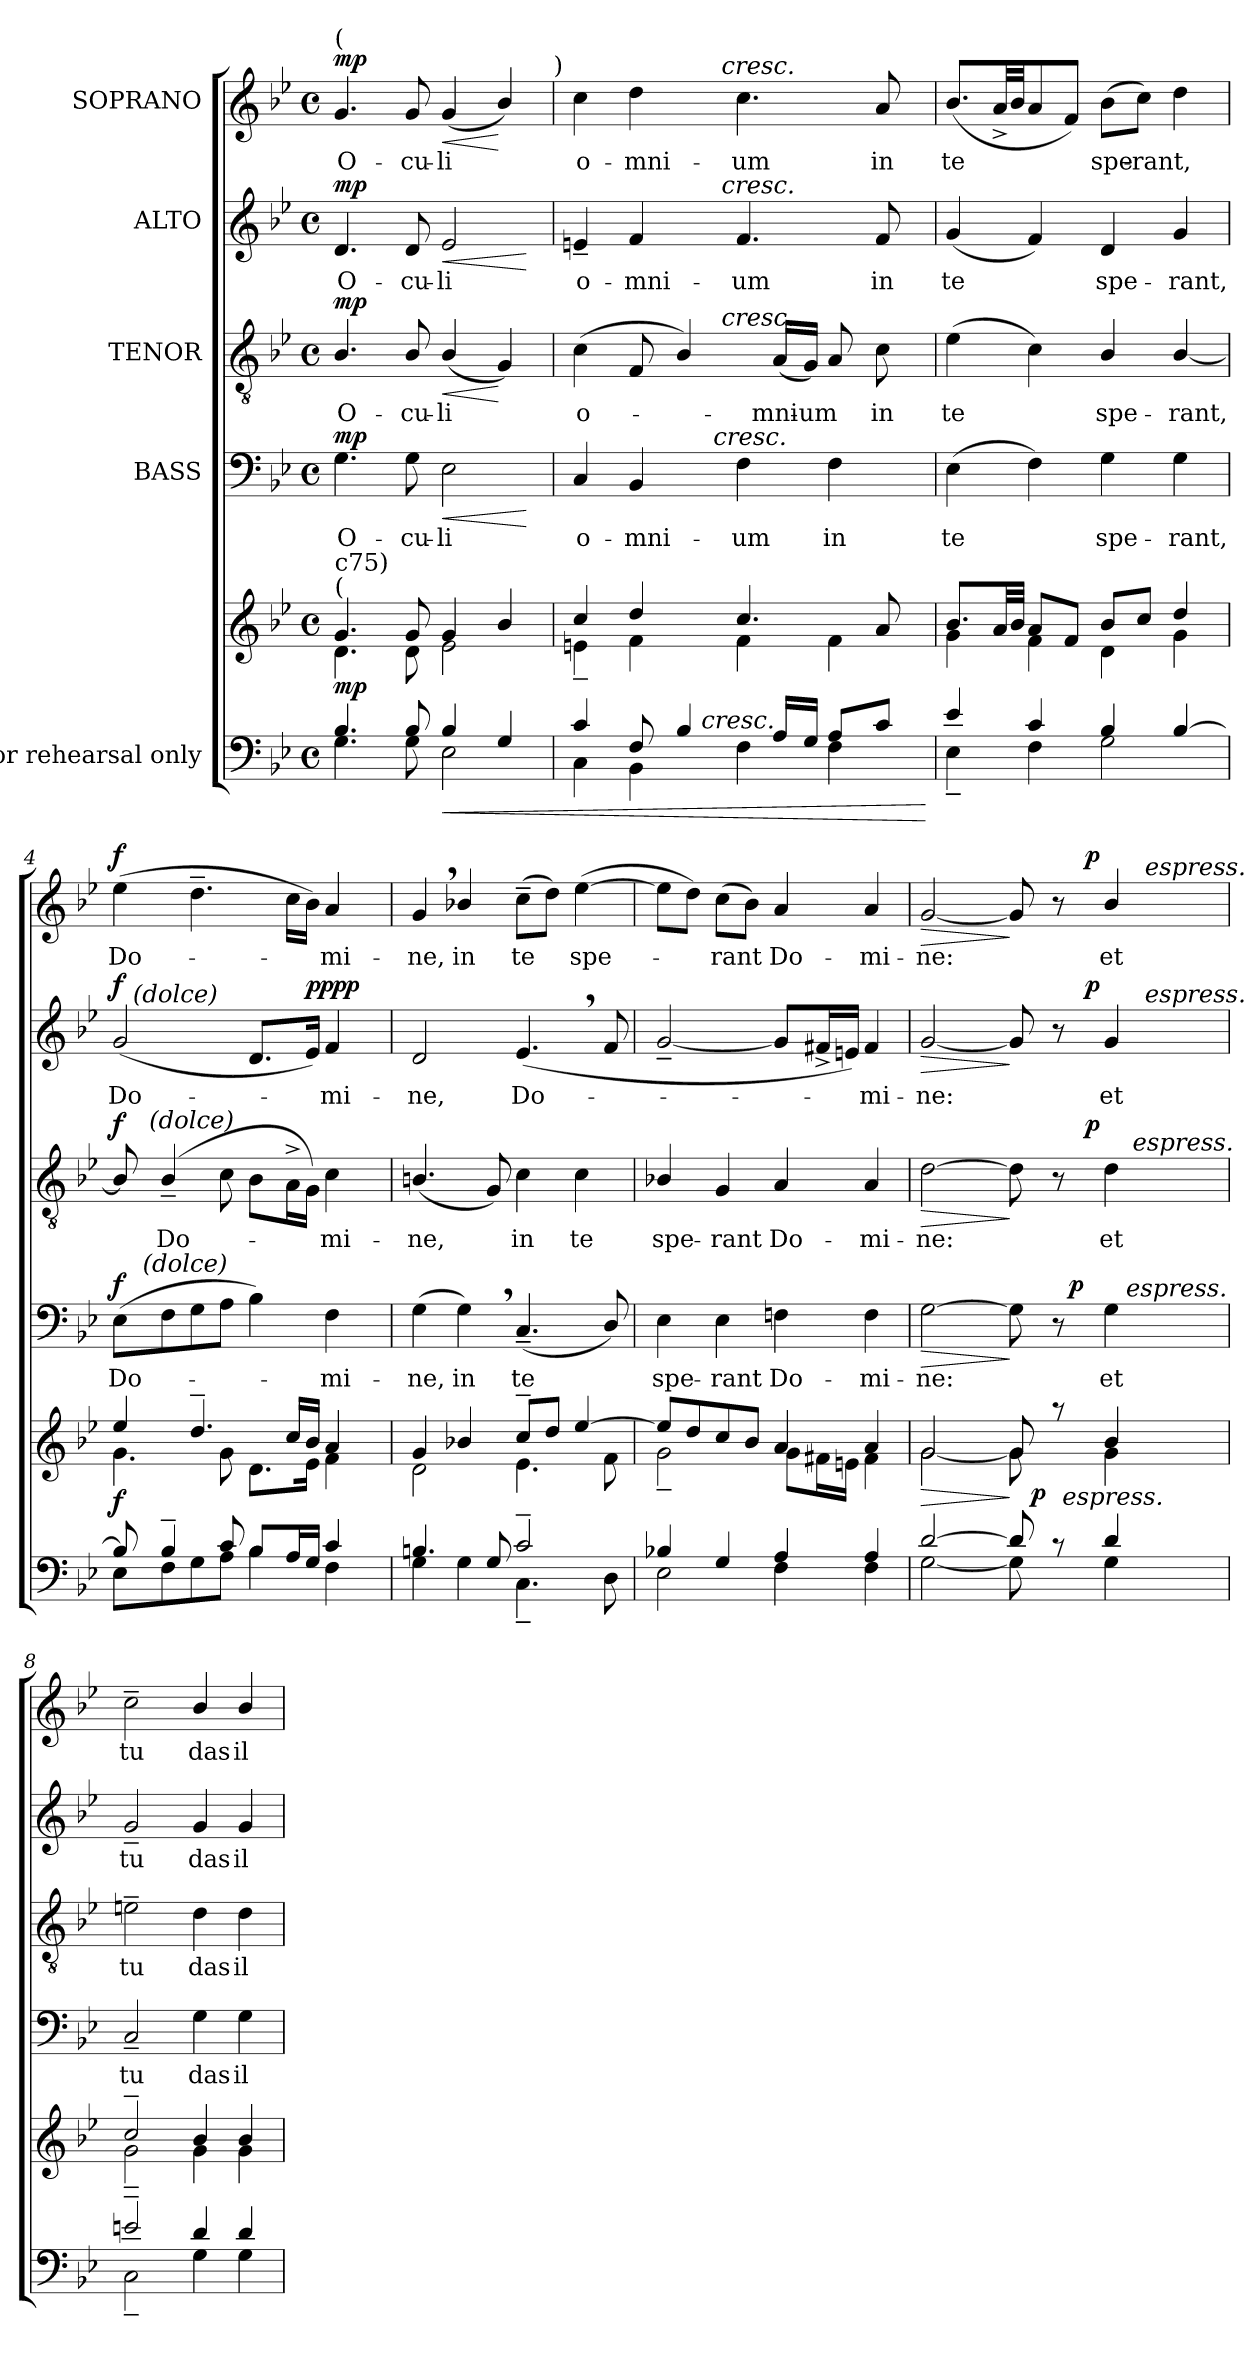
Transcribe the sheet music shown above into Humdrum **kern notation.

**kern	**kern	**dynam	**kern	**text	**dynam	**kern	**text	**dynam	**kern	**text	**dynam	**kern	**text	**dynam
*part5	*part5	*part5	*part4	*part4	*part4	*part3	*part3	*part3	*part2	*part2	*part2	*part1	*part1	*part1
*staff6	*staff5	*staff5/6	*staff4	*staff4	*staff4	*staff3	*staff3	*staff3	*staff2	*staff2	*staff2	*staff1	*staff1	*staff1
*I"for rehearsal only	*	*	*I"BASS	*	*	*I"TENOR	*	*	*I"ALTO	*	*	*I"SOPRANO	*	*
*clefF4	*clefG2	*	*clefF4	*	*	*clefGv2	*	*	*clefG2	*	*	*clefG2	*	*
*k[b-e-]	*k[b-e-]	*	*k[b-e-]	*	*	*k[b-e-]	*	*	*k[b-e-]	*	*	*k[b-e-]	*	*
*B-:	*B-:	*	*B-:	*	*	*B-:	*	*	*B-:	*	*	*B-:	*	*
*M4/4	*M4/4	*	*M4/4	*	*	*M4/4	*	*	*M4/4	*	*	*M4/4	*	*
*met(c)	*met(c)	*	*met(c)	*	*	*met(c)	*	*	*met(c)	*	*	*met(c)	*	*
*MM113	*MM113	*	*MM113	*	*	*MM113	*	*	*MM113	*	*	*MM113	*	*
=1	=1	=1	=1	=1	=1	=1	=1	=1	=1	=1	=1	=1	=1	=1
*^	*^	*	*	*	*	*	*	*	*	*	*	*	*	*
!	!	!	!	!	!	!	!	!	!	!	!	!	!	!LO:TX:a:t=(	!	!
!	!	!LO:TX:a:t=(	!	!	!	!	!	!	!	!	!	!	!	!	!	!
!	!	!LO:TX:a:t=c75)	!	!	!	!	!	!	!	!	!	!	!	!	!	!
!	!	!	!	!LO:DY:a=2	!	!LO:LY:b	!LO:DY:a	!	!LO:LY:b	!LO:DY:a	!	!LO:LY:b	!LO:DY:a	!	!LO:LY:b	!LO:DY:a
4.B-/	4.G\	4.g/	4.d\	mp	4.G\	O-	mp	4.B-/	O-	mp	4.d/	O-	mp	4.g/	O-	mp
!	!	!	!	!	!	!LO:LY:b	!	!	!LO:LY:b	!	!	!LO:LY:b	!	!	!LO:LY:b	!
8B-/	8G\	8g/	8d\	.	8G\	-cu-	.	8B-/	-cu-	.	8d/	-cu-	.	8g/	-cu-	.
*	*	*	*	*	*	*	*	*	*	*	*	*	*	*MM113	*	*
!	!	!	!	!LO:HP:b=2	!	!LO:LY:b:rj	!LO:HP:b	!	!LO:LY:b:rj	!LO:HP:b	!	!LO:LY:b:rj	!LO:HP:b	!	!LO:LY:b:rj	!LO:HP:b
4B-/	2E-\	4g/	2e-\	<	2E-\	-li	<	(<4B-/	-li	<	2e-/	-li	<	(<4g/	-li	<
4G/	.	4b-/	.	.	.	.	.	4G/)	.	[	.	.	.	4b-/)	.	[
*v	*v	*	*	*	*	*	*	*	*	*	*	*	*	*	*	*
*	*v	*v	*	*	*	*	*	*	*	*	*	*	*	*	*
.	.	.	.	.	[	.	.	.	.	.	[	.	.	.
!	!	!	!	!	!	!	!	!	!	!	!	!LO:TX:a:t=)	!	!
=2	=2	=2	=2	=2	=2	=2	=2	=2	=2	=2	=2	=2	=2	=2
*^	*^	*	*	*	*	*	*	*	*	*	*	*	*	*
!	!	!	!	!	!	!LO:LY:b	!	!	!LO:LY:b	!	!	!LO:LY:b	!	!	!LO:LY:b	!
*	*^	*	*	*	*^	*	*	*^	*	*	*^	*	*	*^	*	*
4c/	4C\	4..ryy	4cc/	4en~<\	.	4C/	3ryy	o-	.	(>4c\	4...ryy	o-	.	4en~</	4...ryy	o-	.	4cc\	4...ryy	o-	.
!	!	!	!	!	!	!	!	!LO:LY:b	!	!	!	!	!	!	!	!LO:LY:b	!	!	!	!LO:LY:b	!
8F/	4BB-\	.	4dd/	4f\	.	4BB-/	.	-mni-	.	8F/	.	.	.	4f/	.	-mni-	.	4dd\	.	-mni-	.
.	.	.	.	.	.	.	12.ryy	.	.	.	.	.	.	.	.	.	.	.	.	.	.
4B-/	.	.	.	.	.	.	.	.	.	4B-/)	.	.	.	.	.	.	.	.	.	.	.
!	!	!LO:TX:a:i:t=cresc.	!	!	!	!	!	!	!	!	!	!	!	!	!	!	!	!	!	!	!
.	.	2ryy	.	.	.	.	.	.	.	.	.	.	.	.	.	.	.	.	.	.	.
!	!	!	!	!	!	!	!LO:TX:a:i:t=cresc.	!	!	!	!	!	!	!	!	!	!	!	!	!	!
.	.	.	.	.	.	.	3ryy	.	.	.	.	.	.	.	.	.	.	.	.	.	.
!	!	!	!	!	!	!	!	!	!	!	!	!	!	!	!	!	!	!	!LO:TX:a:i:t=cresc.	!	!
!	!	!	!	!	!	!	!	!	!	!	!	!	!	!	!LO:TX:a:i:t=cresc.	!	!	!	!	!	!
!	!	!	!	!	!	!	!	!	!	!	!LO:TX:a:i:t=cresc.	!	!	!	!	!	!	!	!	!	!
.	.	.	.	.	.	.	.	.	.	.	2ryy	.	.	.	2ryy	.	.	.	2ryy	.	.
!	!	!	!	!	!	!	!	!LO:LY:b	!	!	!	!	!	!	!	!LO:LY:b	!	!	!	!LO:LY:b	!
.	4F\	.	4.cc/	4f\	.	4F\	.	-um	.	.	.	.	.	4.f/	.	-um	.	4.cc\	.	-um	.
!	!	!	!	!	!	!	!	!	!	!	!	!LO:LY:b	!	!	!	!	!	!	!	!	!
16A/LL	.	.	.	.	.	.	.	.	.	(<16A/LL	.	-mni-	.	.	.	.	.	.	.	.	.
!	!	!	!	!	!	!	!	!	!	!	!	!LO:LY:b	!	!	!	!	!	!	!	!	!
16G/JJ	.	.	.	.	.	.	.	.	.	16G/JJ)	.	-um	.	.	.	.	.	.	.	.	.
!	!	!	!	!	!	!	!	!LO:LY:b	!	!	!	!	!	!	!	!	!	!	!	!	!
8A/L	4F\	.	.	4f\	.	4F\	.	in	.	8A/	.	.	.	.	.	.	.	.	.	.	.
.	.	.	.	.	.	.	6ryy	.	.	.	.	.	.	.	.	.	.	.	.	.	.
!	!	!	!	!	!	!	!	!	!	!	!	!LO:LY:b	!	!	!	!LO:LY:b	!	!	!	!LO:LY:b	!
8c/J	.	.	8a/	.	.	.	.	.	.	8c\	.	in	.	8f/	.	in	.	8a/	.	in	.
.	.	16ryy	.	.	.	.	.	.	.	.	.	.	.	.	.	.	.	.	.	.	.
.	.	.	.	.	.	.	24ryy	.	.	.	.	.	.	.	.	.	.	.	.	.	.
.	.	.	.	.	.	.	.	.	.	.	32ryy	.	.	.	32ryy	.	.	.	32ryy	.	.
*	*	*	*v	*v	*	*	*	*	*	*	*	*	*	*	*	*	*	*	*	*	*
.	.	.	.	[	.	.	.	.	.	.	.	.	.	.	.	.	.	.	.	.
=3	=3	=3	=3	=3	=3	=3	=3	=3	=3	=3	=3	=3	=3	=3	=3	=3	=3	=3	=3	=3
*	*	*	*^	*	*	*	*	*	*	*	*	*	*	*	*	*	*	*	*	*
!	!	!	!	!	!	!	!	!LO:LY:b	!	!	!	!LO:LY:b	!	!	!	!LO:LY:b	!	!	!	!LO:LY:b	!
*	*	*	*	*	*	*v	*v	*	*	*	*	*	*	*v	*v	*	*	*v	*v	*	*
*	*v	*v	*	*	*	*	*	*	*v	*v	*	*	*	*	*	*	*	*
4e-/	4E-~<\	8.b-/L	4g\	.	(>4E-\	te	.	(>4e-\	te	.	(<4g/	te	.	(<8.b-/L	te	.
.	.	32a/LL	.	.	.	.	.	.	.	.	.	.	.	32a^</LL	.	.
.	.	32b-/JJJ	.	.	.	.	.	.	.	.	.	.	.	32b-/JJ	.	.
4c/	4F\	8a/L	4f\	.	4F\)	.	.	4c\)	.	.	4f/)	.	.	8a/	.	.
.	.	8f/J	.	.	.	.	.	.	.	.	.	.	.	8f/J)	.	.
!	!	!	!	!	!	!LO:LY:b	!	!	!LO:LY:b	!	!	!LO:LY:b	!	!	!LO:LY:b	!
4B-/	2G\	8b-/L	4d\	.	4G\	spe-	.	4B-/	spe-	.	4d/	spe-	.	(>8b-\L	spe-	.
!	!	!	!	!	!	!	!	!	!	!	!	!	!	!	!LO:LY:b	!
.	.	8cc/J	.	.	.	.	.	.	.	.	.	.	.	8cc\J)	-rant,	.
!	!	!	!	!	!	!LO:LY:b	!	!	!LO:LY:b	!	!	!LO:LY:b	!	!	!	!
[>4B-/	.	4dd/	4g\	.	4G\	-rant,	.	[<4B-/	-rant,	.	4g/	-rant,	.	4dd\	.	.
=4	=4	=4	=4	=4	=4	=4	=4	=4	=4	=4	=4	=4	=4	=4	=4	=4
!	!	!	!	!LO:DY:a=2	!	!LO:LY:b	!LO:DY:a	!	!	!LO:DY:a	!	!LO:LY:b	!LO:DY:a	!	!LO:LY:b	!LO:DY:a
*	*	*	*	*	*^	*	*	*^	*	*	*^	*	*	*	*	*
8B-/]	8E-\L	4ee-/	4.g\	f	(>8E-\L	12ryy	Do-	f	8B-/]	16.ryy	.	f	(<2g/	16ryy	Do-	f	(>4ee-\	Do-	f
!	!	!	!	!	!	!	!	!	!	!	!	!	!	!LO:TX:a:i:t=(dolce)	!	!	!	!	!
.	.	.	.	.	.	.	.	.	.	.	.	.	.	2...ryy	.	.	.	.	.
!	!	!	!	!	!	!LO:TX:a:i:t=(dolce)	!	!	!	!	!	!	!	!	!	!	!	!	!
.	.	.	.	.	.	3%2ryy	.	.	.	.	.	.	.	.	.	.	.	.	.
!	!	!	!	!	!	!	!	!	!	!LO:TX:a:i:t=(dolce)	!	!	!	!	!	!	!	!	!
.	.	.	.	.	.	.	.	.	.	2ryy	.	.	.	.	.	.	.	.	.
!	!	!	!	!	!	!	!	!	!	!	!LO:LY:b	!	!	!	!	!	!	!	!
4B-~>/	8F\	.	.	.	8F\	.	.	.	(<4B-~>/	.	Do-	.	.	.	.	.	.	.	.
.	8G\	4.dd~>/	.	.	8G\	.	.	.	.	.	.	.	.	.	.	.	4.dd~>\	.	.
8c/	8A\J	.	8g\	.	8A\J	.	.	.	8c\	.	.	.	.	.	.	.	.	.	.
8B-/L	4B-\	.	8.d\L	.	4B-\)	.	.	.	8B-\L	.	.	.	8.d/L	.	.	.	.	.	.
.	.	.	.	.	.	.	.	.	.	4ryy	.	.	.	.	.	.	.	.	.
16A/L	.	16cc/LL	.	.	.	.	.	.	16A^>\L	.	.	.	.	.	.	.	16cc\LL	.	.
!	!	!	!	!	!	!	!	!	!	!	!	!	!	!	!	!LO:DY:b	!	!	!
16G/JJ	.	16b-/JJ	16e-\Jk	.	.	.	.	.	16G\JJ)	.	.	.	16e-/Jk)	.	.	pppp	16b-\JJ)	.	.
!	!	!	!	!	!	!	!LO:LY:b	!	!	!	!LO:LY:b	!	!	!	!LO:LY:b	!	!	!LO:LY:b	!
4c/	4F\	4a/	4f\	.	4F\	6.ryy	-mi-	.	4c\	.	-mi-	.	4f/	.	-mi-	.	4a/	-mi-	.
.	.	.	.	.	.	.	.	.	.	8ryy	.	.	.	.	.	.	.	.	.
.	.	.	.	.	.	.	.	.	.	32ryy	.	.	.	.	.	.	.	.	.
!!LO:LB:g=z
=5	=5	=5	=5	=5	=5	=5	=5	=5	=5	=5	=5	=5	=5	=5	=5	=5	=5	=5	=5
!	!	!	!	!	!	!	!LO:LY:b	!	!	!	!LO:LY:b	!	!	!	!LO:LY:b	!	!	!LO:LY:b	!
*	*	*	*	*	*v	*v	*	*	*	*	*	*	*v	*v	*	*	*	*	*
*	*	*	*	*	*	*	*	*v	*v	*	*	*	*	*	*	*	*
4.Bn/	4G\	4g/	2d\	.	(>4G\	-ne,	.	(<4.Bn/	-ne,	.	2d/	-ne,	.	4g,>/	-ne,	.
!	!	!	!	!	!	!LO:LY:b	!	!	!	!	!	!	!	!	!LO:LY:b	!
.	4G\	4b-X/	.	.	4G,>\)	in	.	.	.	.	.	.	.	4b-X/	in	.
8G/	.	.	.	.	.	.	.	8G/)	.	.	.	.	.	.	.	.
!	!	!	!	!	!	!LO:LY:b	!	!	!LO:LY:b	!	!	!LO:LY:b	!	!	!LO:LY:b	!
2c~>/	4.C~<\	8cc~>/L	4.e-\	.	(<4.C~</	te	.	4c\	in	.	(<4.e-,>/	Do-	.	(>8cc~>\L	te	.
.	.	8dd/J	.	.	.	.	.	.	.	.	.	.	.	8dd\J)	.	.
!	!	!	!	!	!	!	!	!	!LO:LY:b	!	!	!	!	!	!LO:LY:b	!
.	.	[>4ee-/	.	.	.	.	.	4c\	te	.	.	.	.	(>[>4ee-\	spe-	.
.	8D\	.	8f\	.	8D/)	.	.	.	.	.	8f/	.	.	.	.	.
=6	=6	=6	=6	=6	=6	=6	=6	=6	=6	=6	=6	=6	=6	=6	=6	=6
!	!	!	!	!	!	!LO:LY:b	!	!	!LO:LY:b	!	!	!	!	!	!	!
4B-X/	2E-\	8ee-/L]	2g~<\	.	4E-\	spe-	.	4B-X/	spe-	.	[<2g~</	.	.	8ee-\L]	.	.
.	.	8dd/	.	.	.	.	.	.	.	.	.	.	.	8dd\J)	.	.
!	!	!	!	!	!	!LO:LY:b	!	!	!LO:LY:b	!	!	!	!	!	!LO:LY:b	!
4G/	.	8cc/	.	.	4E-\	-rant	.	4G/	-rant	.	.	.	.	(>8cc\L	-rant	.
.	.	8b-/J	.	.	.	.	.	.	.	.	.	.	.	8b-\J)	.	.
!	!	!	!	!	!	!LO:LY:b	!	!	!LO:LY:b	!	!	!	!	!	!LO:LY:b	!
4A/	4F\	(4a/	8g\L	.	4Fn\	Do-	.	4A/	Do-	.	8g/L]	.	.	4a/	Do-	.
.	.	.	16f#X\L	.	.	.	.	.	.	.	16f#X^</L	.	.	.	.	.
.	.	.	16en\JJ	.	.	.	.	.	.	.	16en/JJ)	.	.	.	.	.
!	!	!	!	!	!	!LO:LY:b	!	!	!LO:LY:b	!	!	!LO:LY:b	!	!	!LO:LY:b	!
4A/	4F\	4a/	4f#\	.	4F\	-mi-	.	4A/	-mi-	.	4f#/	-mi-	.	4a/	-mi-	.
=7	=7	=7	=7	=7	=7	=7	=7	=7	=7	=7	=7	=7	=7	=7	=7	=7
!	!	!	!	!LO:HP:b	!	!LO:LY:b	!LO:HP:b	!	!LO:LY:b	!LO:HP:b	!	!LO:LY:b	!LO:HP:b	!	!LO:LY:b	!LO:HP:b
*	*^	*	*^	*	*^	*	*	*^	*	*	*^	*	*	*^	*	*
*	*	*	*	*	*	*	*	*^	*	*	*	*^	*	*	*	*^	*	*	*	*^	*	*
[>2d/	[<2G\	3ryy	2g/	[>2g\	3ryy	>	[>2G\	2ryy	3%2ryy	-ne:	>	[>2d\	2ryy	2ryy	-ne:	>	[<2g/	2ryy	2ryy	-ne:	>	[<2g/	2ryy	2ryy	-ne:	>
.	.	6ryy	.	.	6...ryy	.	.	.	.	.	.	.	.	.	.	.	.	.	.	.	.	.	.	.	.	.
8d/]	8G\]	24ryy	8g/	8g\]	.	]	8G\]	8ryy	.	.	]	8d\]	8.ryy	4ryy	.	]	8g/]	8.ryy	4ryy	.	]	8g/]	8.ryy	4ryy	.	]
.	.	96ryy	.	.	.	.	.	.	.	.	.	.	.	.	.	.	.	.	.	.	.	.	.	.	.	.
!	!	!	!	!	!	!LO:DY:a=2	!	!	!	!	!	!	!	!	!	!	!	!	!	!	!	!	!	!	!	!
.	.	3ryy	.	.	.	p	.	.	.	.	.	.	.	.	.	.	.	.	.	.	.	.	.	.	.	.
8rc	8ryy	.	8raa	8ryy	.	.	8r	32ryy	.	.	.	8r	.	.	.	.	8r	.	.	.	.	8r	.	.	.	.
!	!	!	!	!	!LO:TX:b:i:t=espress.	!	!	!	!	!	!	!	!	!	!	!	!	!	!	!	!	!	!	!	!	!
.	.	.	.	.	3ryy	.	.	.	.	.	.	.	.	.	.	.	.	.	.	.	.	.	.	.	.	.
!	!	!	!	!	!	!	!	!	!	!	!LO:DY:a	!	!	!	!	!	!	!	!	!	!	!	!	!	!	!
.	.	.	.	.	.	.	.	4ryy	.	.	p	.	.	.	.	.	.	.	.	.	.	.	.	.	.	.
.	.	.	.	.	.	.	.	.	12ryy	.	.	.	.	.	.	.	.	.	.	.	.	.	.	.	.	.
!	!	!	!	!	!	!	!	!	!	!	!	!	!	!	!	!LO:DY:a	!	!	!	!	!LO:DY:a	!	!	!	!	!LO:DY:a
.	.	.	.	.	.	.	.	.	.	.	.	.	4ryy	.	.	p	.	4ryy	.	.	p	.	4ryy	.	.	p
!	!	!	!	!	!	!	!	!	!	!LO:LY:b	!	!	!	!	!LO:LY:b	!	!	!	!	!LO:LY:b	!	!	!	!	!LO:LY:b	!
4d/	4G\	.	4b-/	4g\	.	.	4G\	.	24ryy	et	.	4d\	.	16ryy	et	.	4g/	.	16.ryy	et	.	4b-/	.	16.ryy	et	.
.	.	.	.	.	.	.	.	.	96ryy	.	.	.	.	.	.	.	.	.	.	.	.	.	.	.	.	.
!	!	!	!	!	!	!	!	!	!LO:TX:a:i:t=espress.	!	!	!	!	!	!	!	!	!	!	!	!	!	!	!	!	!
.	.	.	.	.	.	.	.	.	6ryy	.	.	.	.	.	.	.	.	.	.	.	.	.	.	.	.	.
!	!	!	!	!	!	!	!	!	!	!	!	!	!	!LO:TX:a:i:t=espress.	!	!	!	!	!	!	!	!	!	!	!	!
.	.	.	.	.	.	.	.	.	.	.	.	.	.	8.ryy	.	.	.	.	.	.	.	.	.	.	.	.
!	!	!	!	!	!	!	!	!	!	!	!	!	!	!	!	!	!	!	!	!	!	!	!	!LO:TX:a:i:t=espress.	!	!
!	!	!	!	!	!	!	!	!	!	!	!	!	!	!	!	!	!	!	!LO:TX:a:i:t=espress.	!	!	!	!	!	!	!
.	.	.	.	.	.	.	.	.	.	.	.	.	.	.	.	.	.	.	8ryy	.	.	.	.	8ryy	.	.
.	.	12ryy	.	.	.	.	.	.	.	.	.	.	.	.	.	.	.	.	.	.	.	.	.	.	.	.
.	.	.	.	.	.	.	.	16.ryy	.	.	.	.	.	.	.	.	.	.	.	.	.	.	.	.	.	.
.	.	.	.	.	.	.	.	.	.	.	.	.	16ryy	.	.	.	.	16ryy	.	.	.	.	16ryy	.	.	.
.	.	48.ryy	.	.	.	.	.	.	48.ryy	.	.	.	.	.	.	.	.	.	32ryy	.	.	.	.	32ryy	.	.
.	.	.	.	.	48ryy	.	.	.	.	.	.	.	.	.	.	.	.	.	.	.	.	.	.	.	.	.
=8	=8	=8	=8	=8	=8	=8	=8	=8	=8	=8	=8	=8	=8	=8	=8	=8	=8	=8	=8	=8	=8	=8	=8	=8	=8	=8
!	!	!	!	!	!	!	!	!	!	!LO:LY:b	!	!	!	!	!LO:LY:b	!	!	!	!	!LO:LY:b	!	!	!	!	!LO:LY:b	!
*	*v	*v	*	*	*	*	*v	*v	*v	*	*	*v	*v	*v	*	*	*v	*v	*v	*	*	*v	*v	*v	*	*
*	*	*	*v	*v	*	*	*	*	*	*	*	*	*	*	*	*	*
2en~>/	2C~<\	2cc~>/	2g~<\	.	2C~</	tu	.	2en~>\	tu	.	2g~</	tu	.	2cc~>\	tu	.
!	!	!	!	!	!	!LO:LY:b	!	!	!LO:LY:b	!	!	!LO:LY:b	!	!	!LO:LY:b	!
4d/	4G\	4b-/	4g\	.	4G\	das	.	4d\	das	.	4g/	das	.	4b-/	das	.
!	!	!	!	!	!	!LO:LY:b	!	!	!LO:LY:b	!	!	!LO:LY:b	!	!	!LO:LY:b	!
4d/	4G\	4b-/	4g\	.	4G\	il-	.	4d\	il-	.	4g/	il-	.	4b-/	il-	.
*v	*v	*	*	*	*	*	*	*	*	*	*	*	*	*	*	*
*	*v	*v	*	*	*	*	*	*	*	*	*	*	*	*	*
=	=	=	=	=	=	=	=	=	=	=	=	=	=	=
*-	*-	*-	*-	*-	*-	*-	*-	*-	*-	*-	*-	*-	*-	*-
